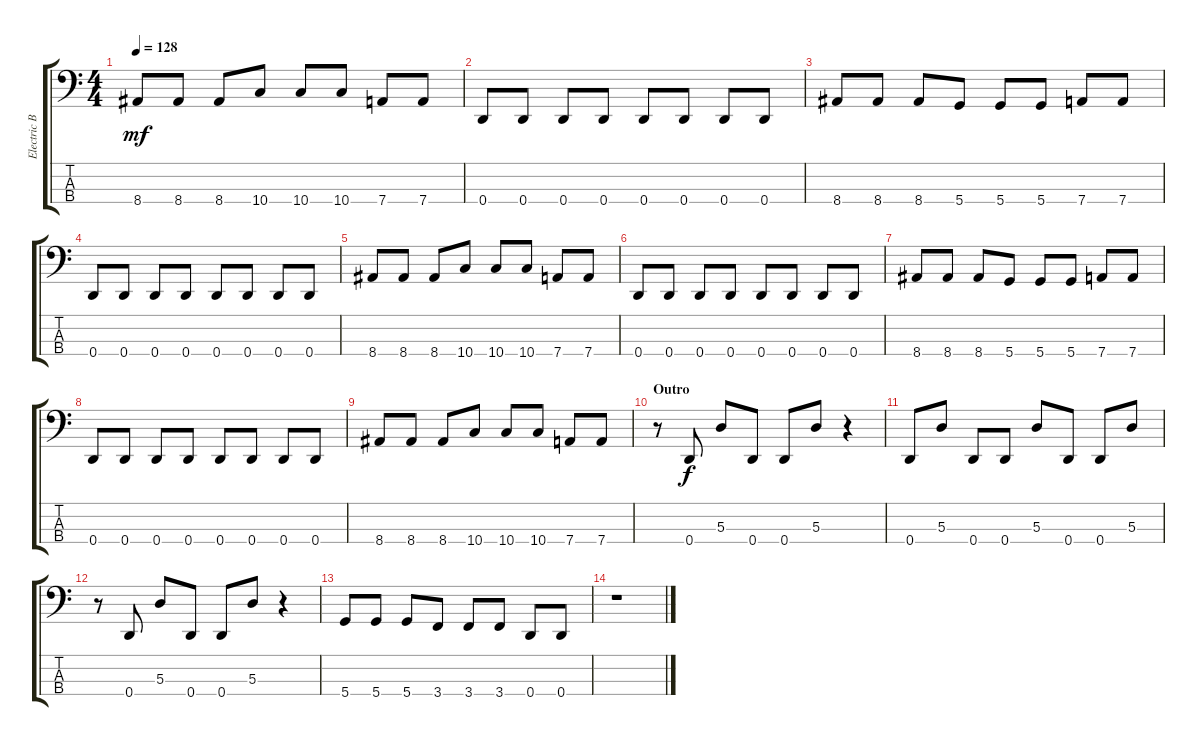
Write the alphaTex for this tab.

\track ("Electric Bass" "Electric B") {instrument electricbasspick}
\staff {score tabs}
\tuning (G2 D2 A1 D1) {hide}
\ts (4 4)
\tempo 128
\clef f4
\ks c
8.4.8{dy mf} 8.4.8 8.4.8 10.4.8 10.4.8 10.4.8 7.4.8 7.4.8 |
0.4.8 0.4.8 0.4.8 0.4.8 0.4.8 0.4.8 0.4.8 0.4.8 |
8.4.8 8.4.8 8.4.8 5.4.8 5.4.8 5.4.8 7.4.8 7.4.8 |
0.4.8 0.4.8 0.4.8 0.4.8 0.4.8 0.4.8 0.4.8 0.4.8 |
8.4.8 8.4.8 8.4.8 10.4.8 10.4.8 10.4.8 7.4.8 7.4.8 |
0.4.8 0.4.8 0.4.8 0.4.8 0.4.8 0.4.8 0.4.8 0.4.8 |
8.4.8 8.4.8 8.4.8 5.4.8 5.4.8 5.4.8 7.4.8 7.4.8 |
0.4.8 0.4.8 0.4.8 0.4.8 0.4.8 0.4.8 0.4.8 0.4.8 |
8.4.8 8.4.8 8.4.8 10.4.8 10.4.8 10.4.8 7.4.8 7.4.8 |
\section ("" "Outro")
r.8 0.4.8{dy f} 5.3.8 0.4.8 0.4.8 5.3.8 r.4 |
0.4.8 5.3.8 0.4.8 0.4.8 5.3.8 0.4.8 0.4.8 5.3.8 |
r.8 0.4.8 5.3.8 0.4.8 0.4.8 5.3.8 r.4 |
5.4.8 5.4.8 5.4.8 3.4.8 3.4.8 3.4.8 0.4.8 0.4.8 |
r.1
